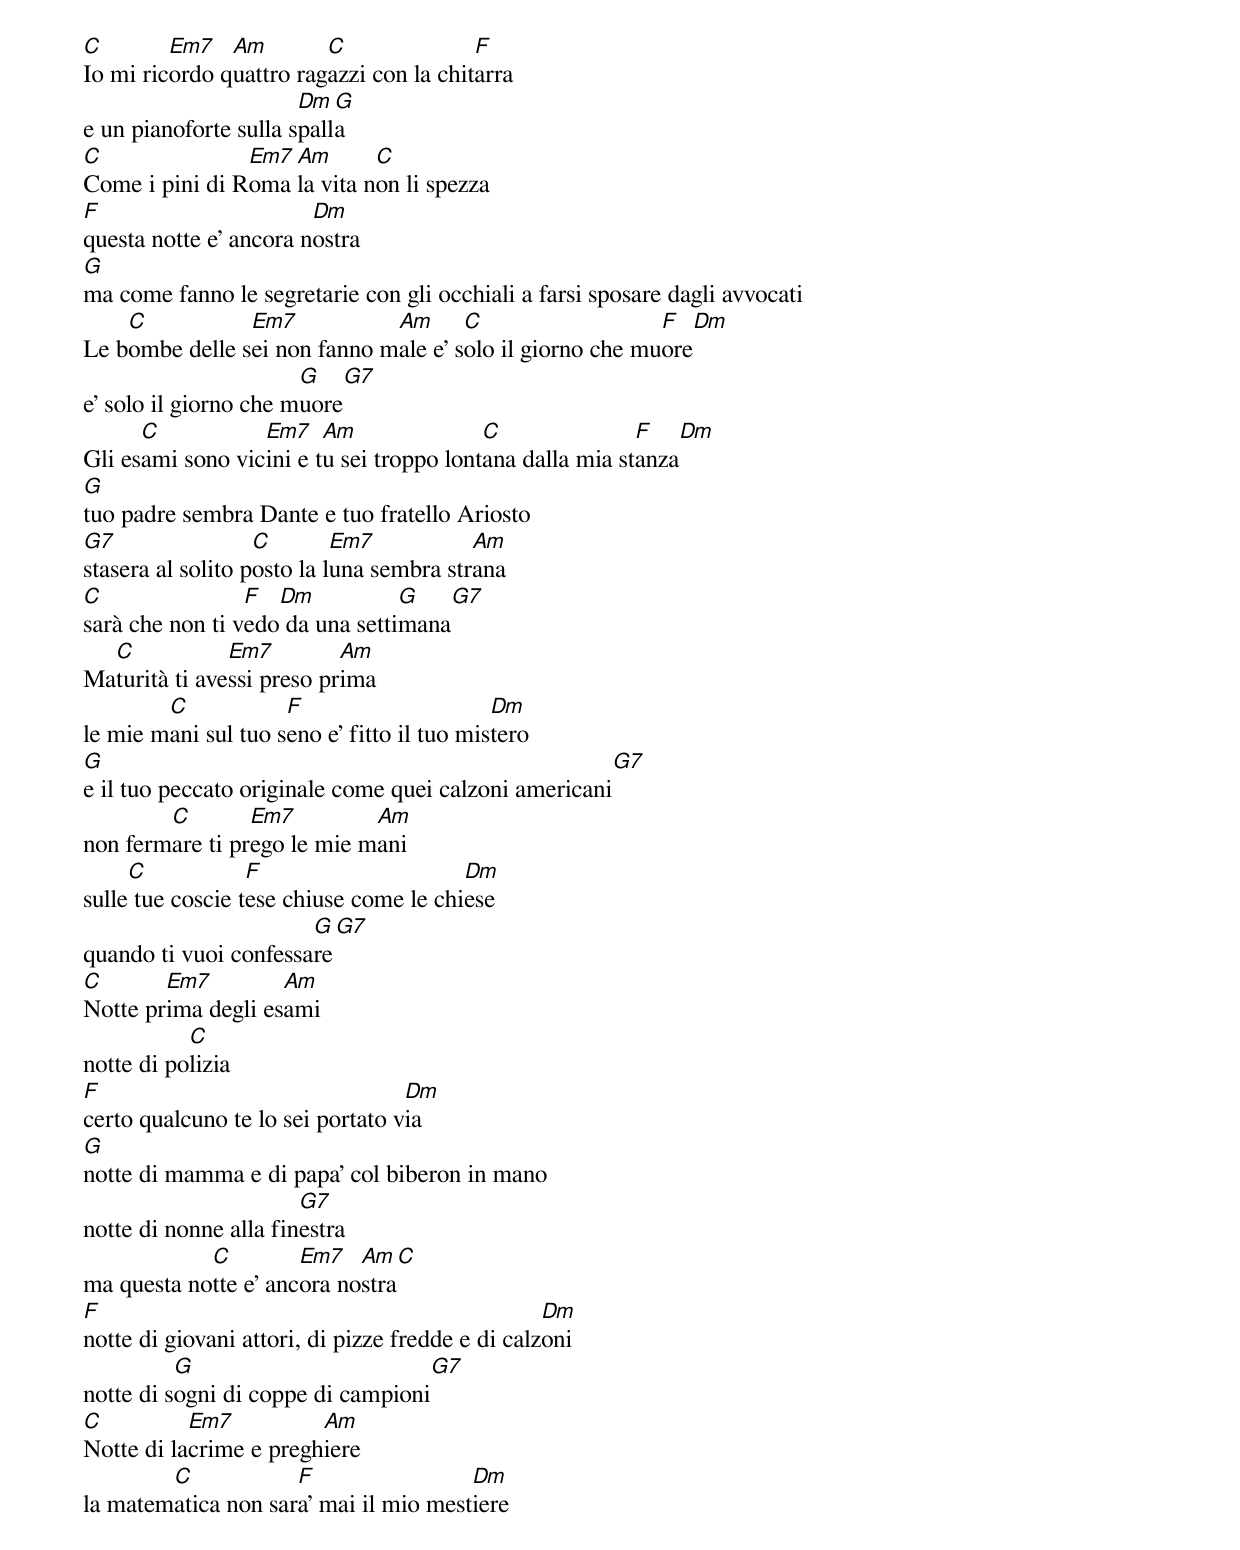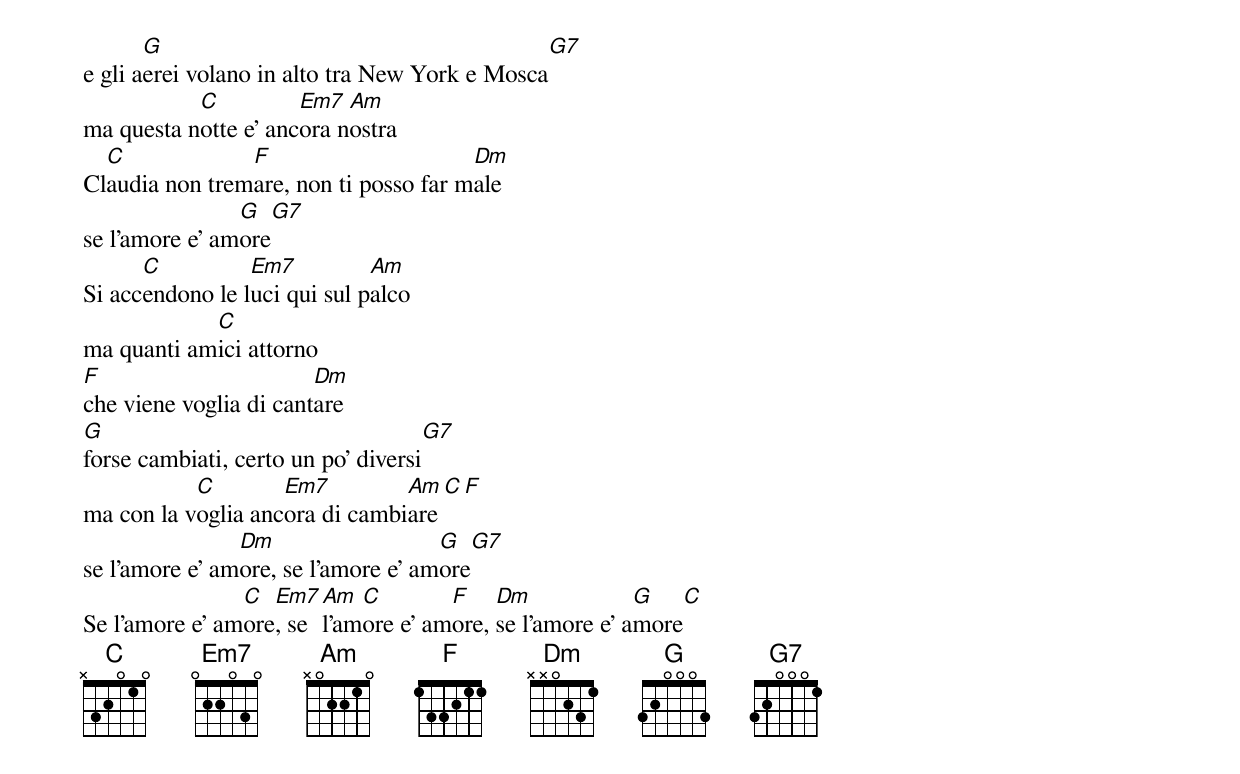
C        Em7   Am        C               F
Io mi ricordo quattro ragazzi con la chitarra
                       Dm  G
e un pianoforte sulla spalla
C               Em7 Am       C
Come i pini di Roma la vita non li spezza
F                       Dm
questa notte e' ancora nostra
G
ma come fanno le segretarie con gli occhiali a farsi sposare dagli avvocati
    C           Em7           Am      C                   F   Dm
Le bombe delle sei non fanno male e' solo il giorno che muore
                       G     G7
e' solo il giorno che muore
      C           Em7    Am               C               F    Dm
Gli esami sono vicini e tu sei troppo lontana dalla mia stanza
G
tuo padre sembra Dante e tuo fratello Ariosto
G7                 C        Em7           Am
stasera al solito posto la luna sembra strana
C                F  Dm           G     G7
sarà che non ti vedo da una settimana
  C            Em7         Am
Maturità ti avessi preso prima
        C            F                      Dm
le mie mani sul tuo seno e' fitto il tuo mistero
G                                                     G7
e il tuo peccato originale come quei calzoni americani
        C        Em7         Am
non fermare ti prego le mie mani
     C            F                     Dm
sulle tue coscie tese chiuse come le chiese
                       G     G7
quando ti vuoi confessare
C       Em7         Am
Notte prima degli esami
           C
notte di polizia
F                                 Dm
certo qualcuno te lo sei portato via
G
notte di mamma e di papa' col biberon in mano
                       G7
notte di nonne alla finestra
            C         Em7   Am      C
ma questa notte e' ancora nostra
F                                                 Dm
notte di giovani attori, di pizze fredde e di calzoni
          G                         G7
notte di sogni di coppe di campioni
C          Em7          Am
Notte di lacrime e preghiere
        C            F                 Dm
la matematica non sara' mai il mio mestiere
       G                                        G7
e gli aerei volano in alto tra New York e Mosca
           C          Em7  Am
ma questa notte e' ancora nostra
  C             F                      Dm
Claudia non tremare, non ti posso far male
                G     G7
se l'amore e' amore
      C          Em7          Am
Si accendono le luci qui sul palco
            C
ma quanti amici attorno
F                       Dm
che viene voglia di cantare
G                                     G7
forse cambiati, certo un po' diversi
           C        Em7         Am   C   F
ma con la voglia ancora di cambiare
                Dm                   G   G7
se l'amore e' amore, se l'amore e' amore
                C  Em7  Am  C        F    Dm             G    C
Se l'amore e' amore, se l'amore e' amore, se l'amore e' amore
